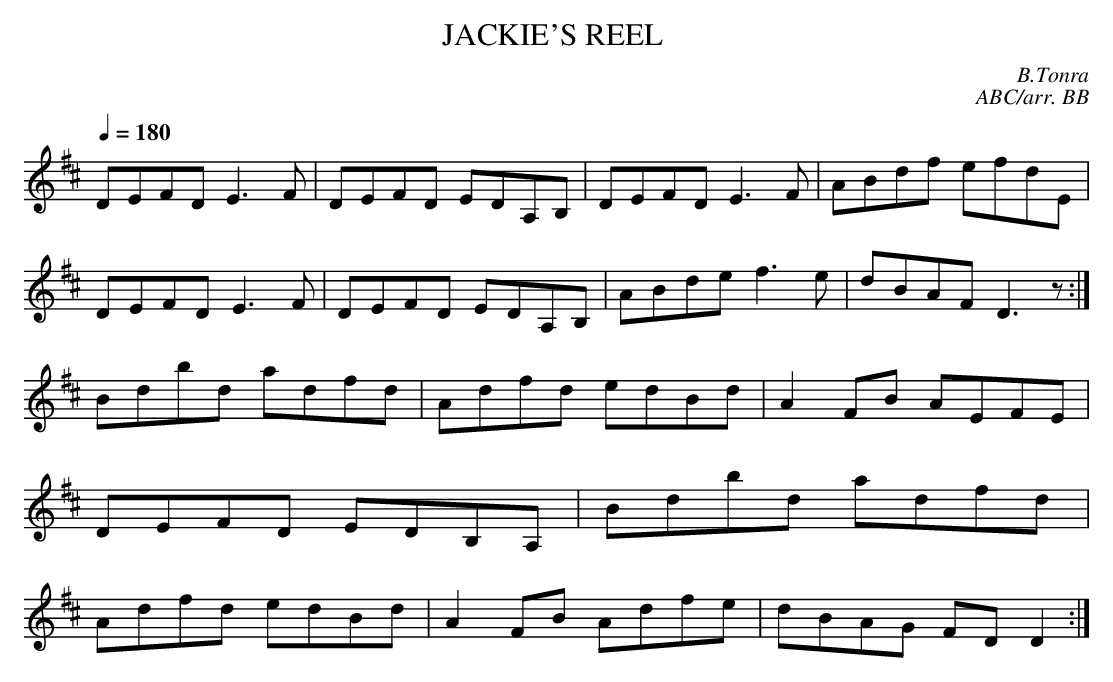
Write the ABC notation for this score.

X:1
T:JACKIE'S REEL \
C:B.Tonra\
C:ABC/arr. BB\
Q:1/4=180\
M:C\
K:D\
DEFD E3F|DEFD EDA,B,|DEFD E3F|ABdf efdE|\
DEFD E3F|DEFD EDA,B,|ABde f3e|dBAF D3z :|\
Bdbd adfd|Adfd edBd|A2FB AEFE|DEFD EDB,A,|\
Bdbd adfd|Adfd edBd|A2FB Adfe|dBAG FD D2 :|\
\
\
